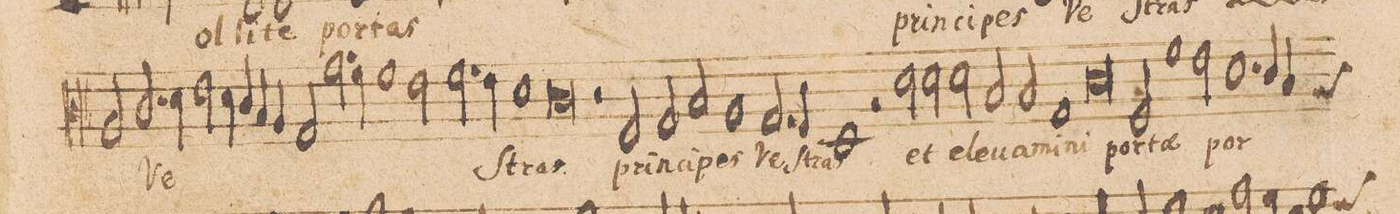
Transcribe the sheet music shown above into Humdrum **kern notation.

**kern	**text
*I"[CANTVS.]	*
*clefC3	*
*k[b-]	*
*met(c|)	*
*M2/1	*
2A/	-pes
*	*Xij
2.c/	Ve-
=12-	=12-
4d\	.
2e\	.
4d\	.
4c/	.
4B-/	.
4A/	.
=13-	=13-
2G/	.
2.g\	.
4f\	.
1f\	.
=14-	=14-
2e\	.
2.f\	.
4e\	.
=15-	=15-
1d	.
0c	-ſtras.
=16-	=16-
2r	.
2F/	prin-
=17-	=17-
2G/	-ci-
2B-/	.
1A	-pes
=18-	=18-
2.G/	Ve-
4F/	.
1D	-ſtras
=19-	=19-
2rB	.
2d\	et
2d\	e-
2d\	-le-
=20-	=20-
2B-/	-ua-
2B-/	-mi-
1G	-ni
=21-	=21-
0c	por-
=22-	=22-
2F/	-tae
1f	por-
2e\	.
=23-	=23-
1.d	.
4c/	.
*custos:A	*
4B-/	.
=24-	=24-
*-	*-
